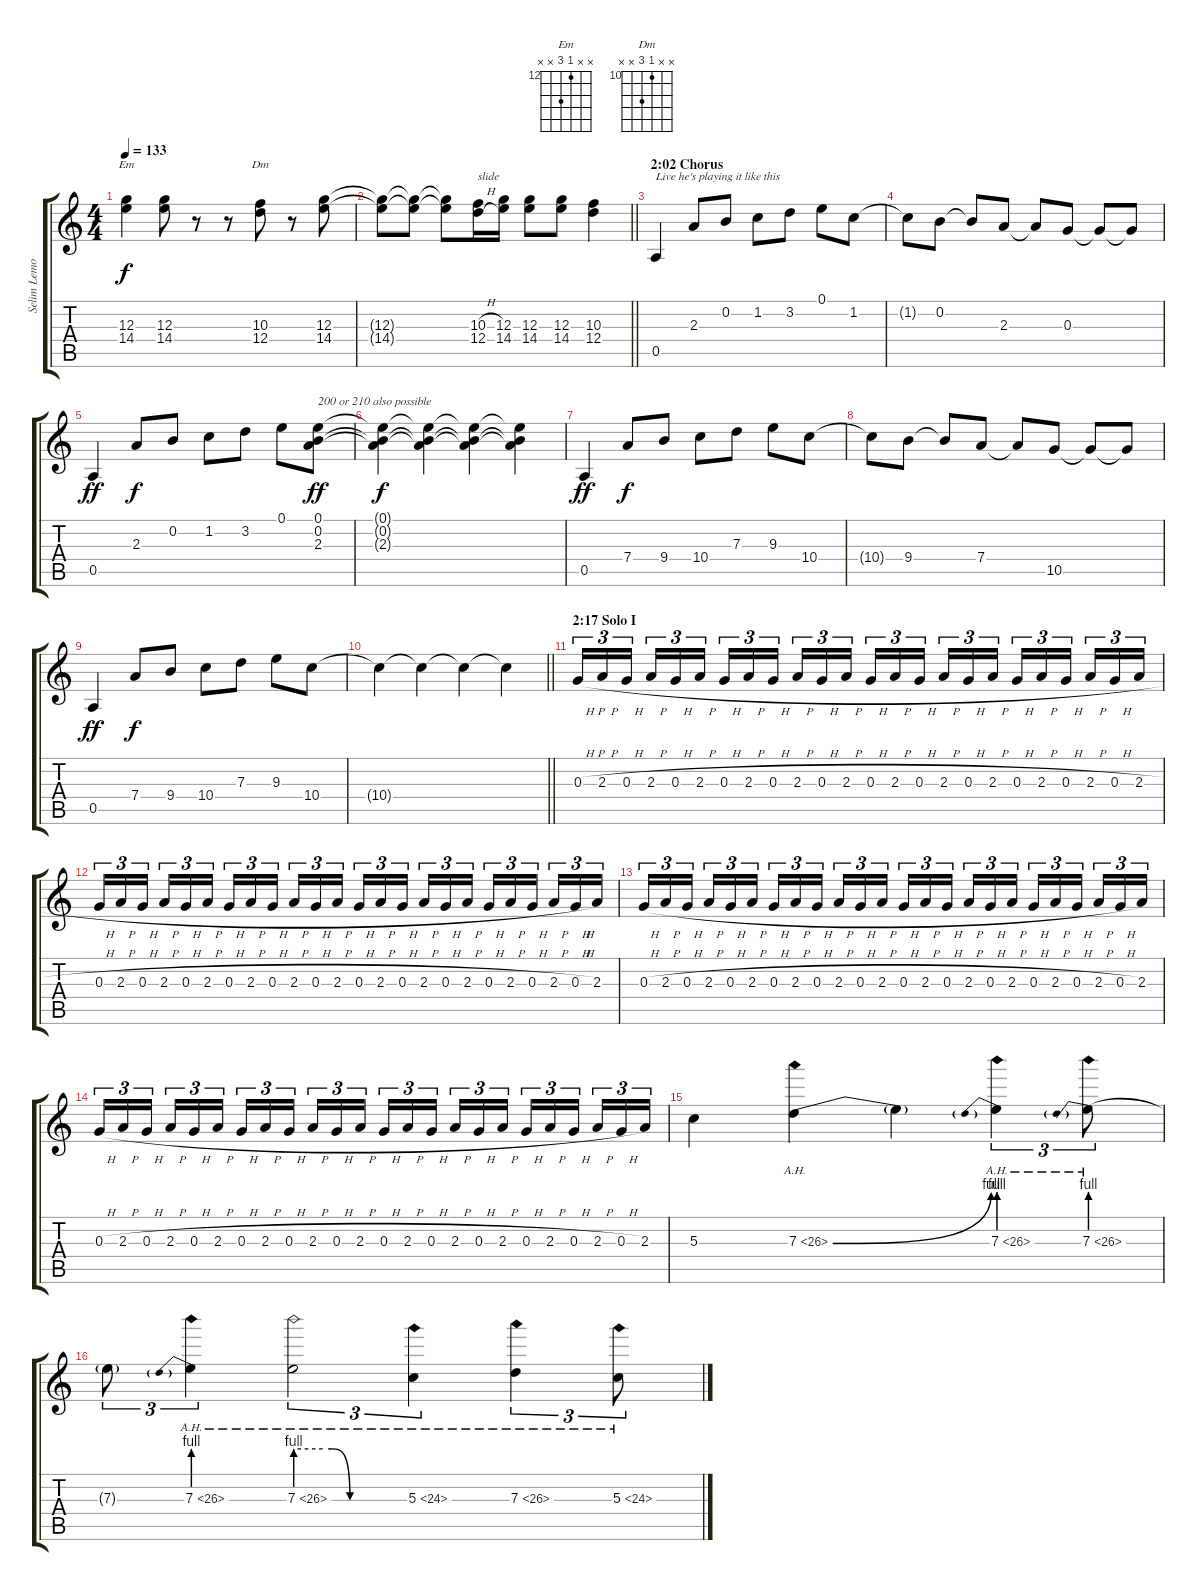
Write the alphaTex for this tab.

\track ("Selim Lemouchi (Lead Guitar)" "Selim Lemo") {instrument distortionguitar}
\staff {score tabs}
\tuning (E4 B3 G3 D3 A2 E2) {hide}
\chord ("Em" x x 12 14 x x) {firstfret 12}
\chord ("Dm" x x 10 12 x x) {firstfret 10}
\ts (4 4)
\tempo 133
\clef g2
\ks c
(12.3 14.4).4{ch "Em" dy f} (12.3 14.4).8 r.8 r.8 (10.3 12.4).8{ch "Dm"} r.8 (12.3 14.4).8 |
\barLineRight lightlight
(12.3{t} 14.4{t}).8 (12.3{t} 14.4{t}).8 (12.3{t} 14.4{t}).8 (10.3{h} 12.4{h}).16{txt "slide"} (12.3 14.4).16 (12.3 14.4).8 (12.3 14.4).8 (10.3 12.4).4 |
\section ("" "2:02 Chorus")
0.5.4{txt "Live he's playing it like this" volume 11 instrument distortionguitar} 2.3.8 0.2.8 1.2.8 3.2.8 0.1.8 1.2.8 |
1.2{t}.8 0.2.8 0.2{t}.8 2.3.8 2.3{t}.8 0.3.8 0.3{t}.8 0.3{t}.8 |
0.5.4{dy ff} 2.3.8{dy f} 0.2.8 1.2.8 3.2.8 0.1.8 (0.1 0.2 2.3).8{txt "200 or 210 also possible" dy ff} |
(0.1{t} 0.2{t} 2.3{t}).4{dy f} (0.1{t} 0.2{t} 2.3{t}).4 (0.1{t} 0.2{t} 2.3{t}).4 (0.1{t} 0.2{t} 2.3{t}).4 |
0.5.4{dy ff} 7.4.8{dy f} 9.4.8 10.4.8 7.3.8 9.3.8 10.4.8 |
10.4{t}.8 9.4.8 9.4{t}.8 7.4.8 7.4{t}.8 10.5.8 10.5{t}.8 10.5{t}.8 |
0.5.4{dy ff} 7.4.8{dy f} 9.4.8 10.4.8 7.3.8 9.3.8 10.4.8 |
\barLineRight lightlight
10.4{t}.4 10.4{t}.4 10.4{t}.4 10.4{t}.4 |
\section ("" "2:17 Solo I")
0.3{h}.16{tu (3 2)} 2.3{h}.16{tu (3 2)} 0.3{h}.16{tu (3 2) beam splitsecondary} 2.3{h}.16{tu (3 2)} 0.3{h}.16{tu (3 2)} 2.3{h}.16{tu (3 2)} 0.3{h}.16{tu (3 2)} 2.3{h}.16{tu (3 2)} 0.3{h}.16{tu (3 2) beam splitsecondary} 2.3{h}.16{tu (3 2)} 0.3{h}.16{tu (3 2)} 2.3{h}.16{tu (3 2)} 0.3{h}.16{tu (3 2)} 2.3{h}.16{tu (3 2)} 0.3{h}.16{tu (3 2) beam splitsecondary} 2.3{h}.16{tu (3 2)} 0.3{h}.16{tu (3 2)} 2.3{h}.16{tu (3 2)} 0.3{h}.16{tu (3 2)} 2.3{h}.16{tu (3 2)} 0.3{h}.16{tu (3 2) beam splitsecondary} 2.3{h}.16{tu (3 2)} 0.3{h}.16{tu (3 2)} 2.3{h}.16{tu (3 2)} |
0.3{h}.16{tu (3 2)} 2.3{h}.16{tu (3 2)} 0.3{h}.16{tu (3 2) beam splitsecondary} 2.3{h}.16{tu (3 2)} 0.3{h}.16{tu (3 2)} 2.3{h}.16{tu (3 2)} 0.3{h}.16{tu (3 2)} 2.3{h}.16{tu (3 2)} 0.3{h}.16{tu (3 2) beam splitsecondary} 2.3{h}.16{tu (3 2)} 0.3{h}.16{tu (3 2)} 2.3{h}.16{tu (3 2)} 0.3{h}.16{tu (3 2)} 2.3{h}.16{tu (3 2)} 0.3{h}.16{tu (3 2) beam splitsecondary} 2.3{h}.16{tu (3 2)} 0.3{h}.16{tu (3 2)} 2.3{h}.16{tu (3 2)} 0.3{h}.16{tu (3 2)} 2.3{h}.16{tu (3 2)} 0.3{h}.16{tu (3 2) beam splitsecondary} 2.3{h}.16{tu (3 2)} 0.3{h}.16{tu (3 2)} 2.3.16{tu (3 2)} |
0.3{h}.16{tu (3 2)} 2.3{h}.16{tu (3 2)} 0.3{h}.16{tu (3 2) beam splitsecondary} 2.3{h}.16{tu (3 2)} 0.3{h}.16{tu (3 2)} 2.3{h}.16{tu (3 2)} 0.3{h}.16{tu (3 2)} 2.3{h}.16{tu (3 2)} 0.3{h}.16{tu (3 2) beam splitsecondary} 2.3{h}.16{tu (3 2)} 0.3{h}.16{tu (3 2)} 2.3{h}.16{tu (3 2)} 0.3{h}.16{tu (3 2)} 2.3{h}.16{tu (3 2)} 0.3{h}.16{tu (3 2) beam splitsecondary} 2.3{h}.16{tu (3 2)} 0.3{h}.16{tu (3 2)} 2.3{h}.16{tu (3 2)} 0.3{h}.16{tu (3 2)} 2.3{h}.16{tu (3 2)} 0.3{h}.16{tu (3 2) beam splitsecondary} 2.3{h}.16{tu (3 2)} 0.3{h}.16{tu (3 2)} 2.3.16{tu (3 2)} |
0.3{h}.16{tu (3 2)} 2.3{h}.16{tu (3 2)} 0.3{h}.16{tu (3 2) beam splitsecondary} 2.3{h}.16{tu (3 2)} 0.3{h}.16{tu (3 2)} 2.3{h}.16{tu (3 2)} 0.3{h}.16{tu (3 2)} 2.3{h}.16{tu (3 2)} 0.3{h}.16{tu (3 2) beam splitsecondary} 2.3{h}.16{tu (3 2)} 0.3{h}.16{tu (3 2)} 2.3{h}.16{tu (3 2)} 0.3{h}.16{tu (3 2)} 2.3{h}.16{tu (3 2)} 0.3{h}.16{tu (3 2) beam splitsecondary} 2.3{h}.16{tu (3 2)} 0.3{h}.16{tu (3 2)} 2.3{h}.16{tu (3 2)} 0.3{h}.16{tu (3 2)} 2.3{h}.16{tu (3 2)} 0.3{h}.16{tu (3 2) beam splitsecondary} 2.3{h}.16{tu (3 2)} 0.3{h}.16{tu (3 2)} 2.3.16{tu (3 2)} |
5.3.4 7.3{be (bend 0 0 60 4) ah 19}.4 7.3{t}.4 7.3{be (prebend 0 4 60 4) ah 19}.4{tu (3 2)} 7.3{be (prebend 0 4 60 4) ah 19}.8{tu (3 2)} |
7.3{t}.8{tu (3 2)} 7.3{be (prebend 0 4 60 4) ah 19}.4{tu (3 2)} 7.3{be (custom 0 4 15 4 20 4 30 0 35 0 60 0) ah 19}.2{tu (3 2)} 5.3{ah 19}.4{tu (3 2)} 7.3{ah 19}.4{tu (3 2)} 5.3{ah 19}.8{tu (3 2)}
